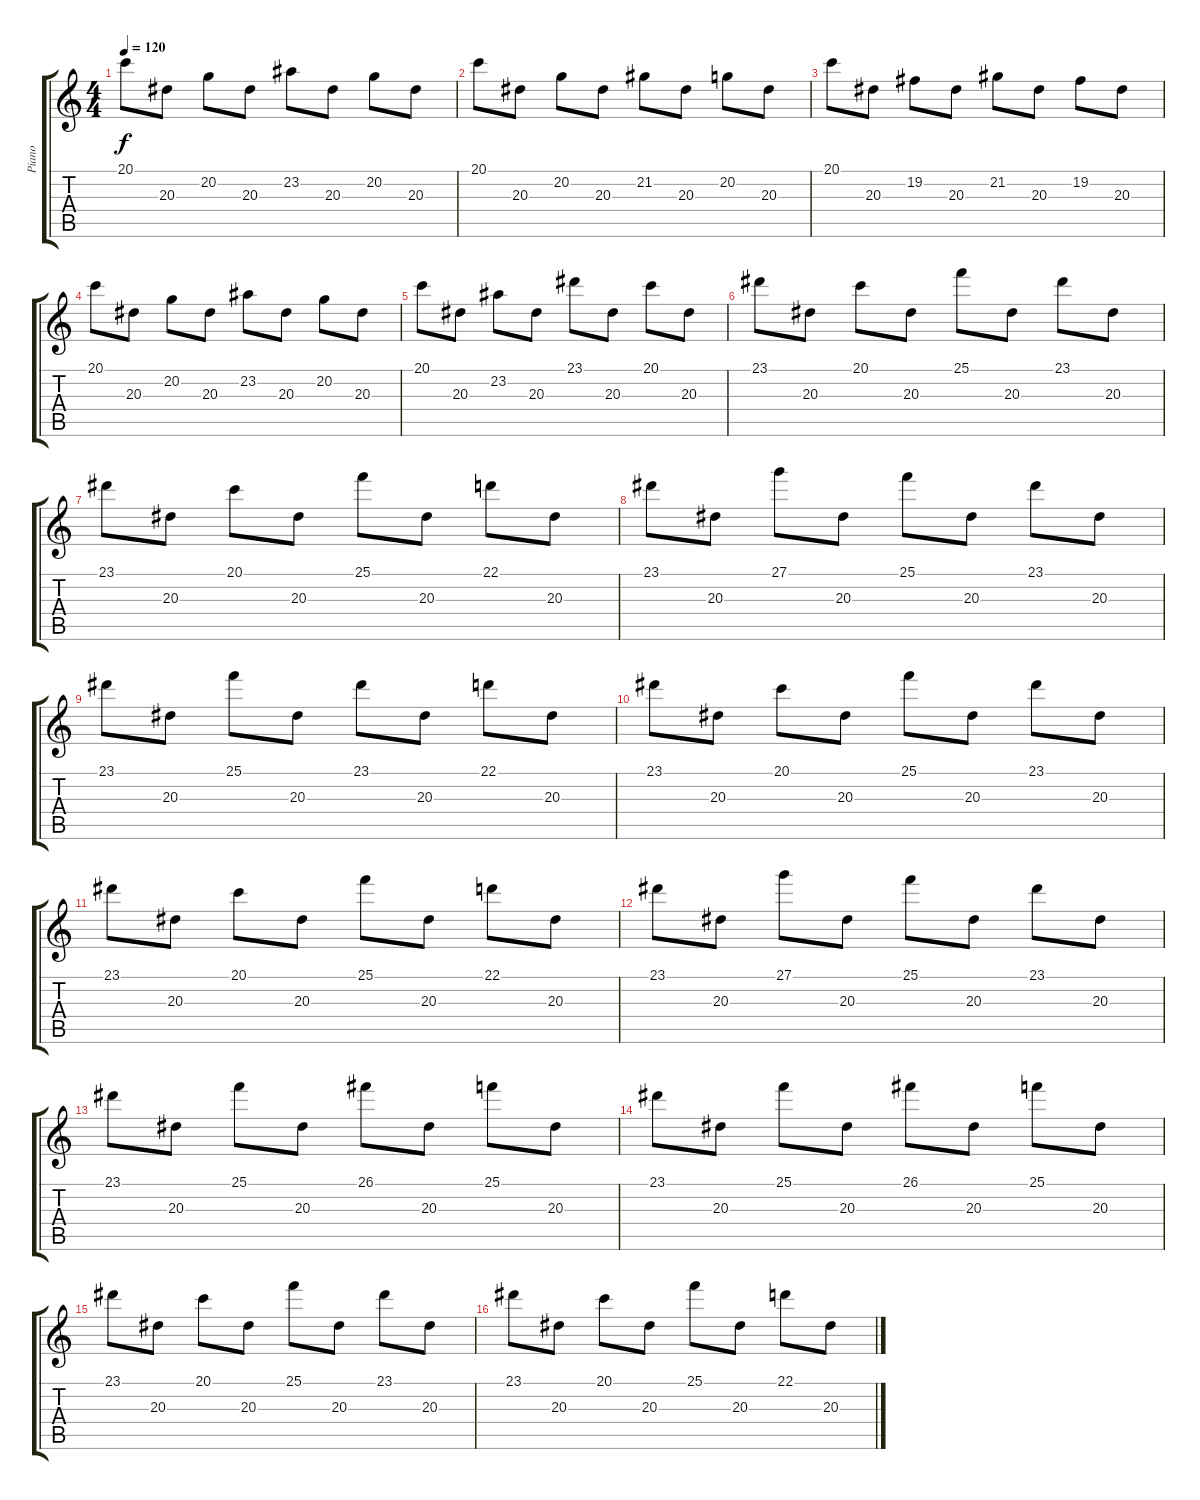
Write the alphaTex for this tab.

\track ("Piano" "Piano") {instrument acousticgrandpiano}
\staff {score tabs}
\tuning (E4 B3 G3 D3 A2 E2) {hide}
\ts (4 4)
\tempo 120
\clef g2
\ks c
20.1.8{dy f} 20.3.8 20.2.8 20.3.8 23.2.8 20.3.8 20.2.8 20.3.8 |
20.1.8 20.3.8 20.2.8 20.3.8 21.2.8 20.3.8 20.2.8 20.3.8 |
20.1.8 20.3.8 19.2.8 20.3.8 21.2.8 20.3.8 19.2.8 20.3.8 |
20.1.8 20.3.8 20.2.8 20.3.8 23.2.8 20.3.8 20.2.8 20.3.8 |
20.1.8 20.3.8 23.2.8 20.3.8 23.1.8 20.3.8 20.1.8 20.3.8 |
23.1.8 20.3.8 20.1.8 20.3.8 25.1.8 20.3.8 23.1.8 20.3.8 |
23.1.8 20.3.8 20.1.8 20.3.8 25.1.8 20.3.8 22.1.8 20.3.8 |
23.1.8 20.3.8 27.1.8 20.3.8 25.1.8 20.3.8 23.1.8 20.3.8 |
23.1.8 20.3.8 25.1.8 20.3.8 23.1.8 20.3.8 22.1.8 20.3.8 |
23.1.8 20.3.8 20.1.8 20.3.8 25.1.8 20.3.8 23.1.8 20.3.8 |
23.1.8 20.3.8 20.1.8 20.3.8 25.1.8 20.3.8 22.1.8 20.3.8 |
23.1.8 20.3.8 27.1.8 20.3.8 25.1.8 20.3.8 23.1.8 20.3.8 |
23.1.8 20.3.8 25.1.8 20.3.8 26.1.8 20.3.8 25.1.8 20.3.8 |
23.1.8 20.3.8 25.1.8 20.3.8 26.1.8 20.3.8 25.1.8 20.3.8 |
23.1.8 20.3.8 20.1.8 20.3.8 25.1.8 20.3.8 23.1.8 20.3.8 |
23.1.8 20.3.8 20.1.8 20.3.8 25.1.8 20.3.8 22.1.8 20.3.8
